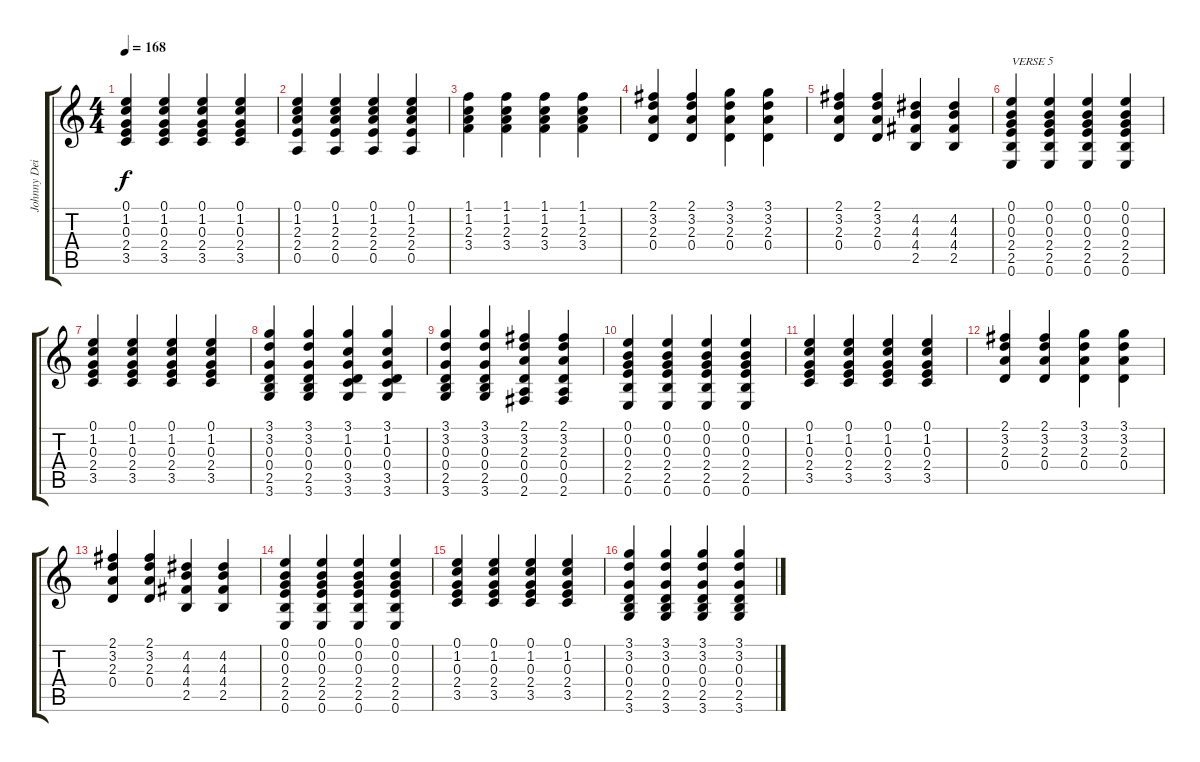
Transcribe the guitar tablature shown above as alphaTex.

\track ("Johnny Deisel" "Johnny Dei") {instrument acousticguitarsteel}
\staff {score tabs}
\tuning (E4 B3 G3 D3 A2 E2) {hide}
\ts (4 4)
\tempo 168
\clef g2
\ks c
(0.1 1.2 0.3 2.4 3.5).4{dy f} (0.1 1.2 0.3 2.4 3.5).4 (0.1 1.2 0.3 2.4 3.5).4 (0.1 1.2 0.3 2.4 3.5).4 |
(0.1 1.2 2.3 2.4 0.5).4 (0.1 1.2 2.3 2.4 0.5).4 (0.1 1.2 2.3 2.4 0.5).4 (0.1 1.2 2.3 2.4 0.5).4 |
(1.1 1.2 2.3 3.4).4 (1.1 1.2 2.3 3.4).4 (1.1 1.2 2.3 3.4).4 (1.1 1.2 2.3 3.4).4 |
(2.1 3.2 2.3 0.4).4 (2.1 3.2 2.3 0.4).4 (3.1 3.2 2.3 0.4).4 (3.1 3.2 2.3 0.4).4 |
(2.1 3.2 2.3 0.4).4 (2.1 3.2 2.3 0.4).4 (4.2 4.3 4.4 2.5).4 (4.2 4.3 4.4 2.5).4 |
(0.1 0.2 0.3 2.4 2.5 0.6).4{txt "VERSE 5"} (0.1 0.2 0.3 2.4 2.5 0.6).4 (0.1 0.2 0.3 2.4 2.5 0.6).4 (0.1 0.2 0.3 2.4 2.5 0.6).4 |
(0.1 1.2 0.3 2.4 3.5).4 (0.1 1.2 0.3 2.4 3.5).4 (0.1 1.2 0.3 2.4 3.5).4 (0.1 1.2 0.3 2.4 3.5).4 |
(3.1 3.2 0.3 0.4 2.5 3.6).4 (3.1 3.2 0.3 0.4 2.5 3.6).4 (3.1 1.2 0.3 0.4 3.5 3.6).4 (3.1 1.2 0.3 0.4 3.5 3.6).4 |
(3.1 3.2 0.3 0.4 2.5 3.6).4 (3.1 3.2 0.3 0.4 2.5 3.6).4 (2.1 3.2 2.3 0.4 0.5 2.6).4 (2.1 3.2 2.3 0.4 0.5 2.6).4 |
(0.1 0.2 0.3 2.4 2.5 0.6).4 (0.1 0.2 0.3 2.4 2.5 0.6).4 (0.1 0.2 0.3 2.4 2.5 0.6).4 (0.1 0.2 0.3 2.4 2.5 0.6).4 |
(0.1 1.2 0.3 2.4 3.5).4 (0.1 1.2 0.3 2.4 3.5).4 (0.1 1.2 0.3 2.4 3.5).4 (0.1 1.2 0.3 2.4 3.5).4 |
(2.1 3.2 2.3 0.4).4 (2.1 3.2 2.3 0.4).4 (3.1 3.2 2.3 0.4).4 (3.1 3.2 2.3 0.4).4 |
(2.1 3.2 2.3 0.4).4 (2.1 3.2 2.3 0.4).4 (4.2 4.3 4.4 2.5).4 (4.2 4.3 4.4 2.5).4 |
(0.1 0.2 0.3 2.4 2.5 0.6).4 (0.1 0.2 0.3 2.4 2.5 0.6).4 (0.1 0.2 0.3 2.4 2.5 0.6).4 (0.1 0.2 0.3 2.4 2.5 0.6).4 |
(0.1 1.2 0.3 2.4 3.5).4 (0.1 1.2 0.3 2.4 3.5).4 (0.1 1.2 0.3 2.4 3.5).4 (0.1 1.2 0.3 2.4 3.5).4 |
(3.1 3.2 0.3 0.4 2.5 3.6).4 (3.1 3.2 0.3 0.4 2.5 3.6).4 (3.1 3.2 0.3 0.4 2.5 3.6).4 (3.1 3.2 0.3 0.4 2.5 3.6).4
